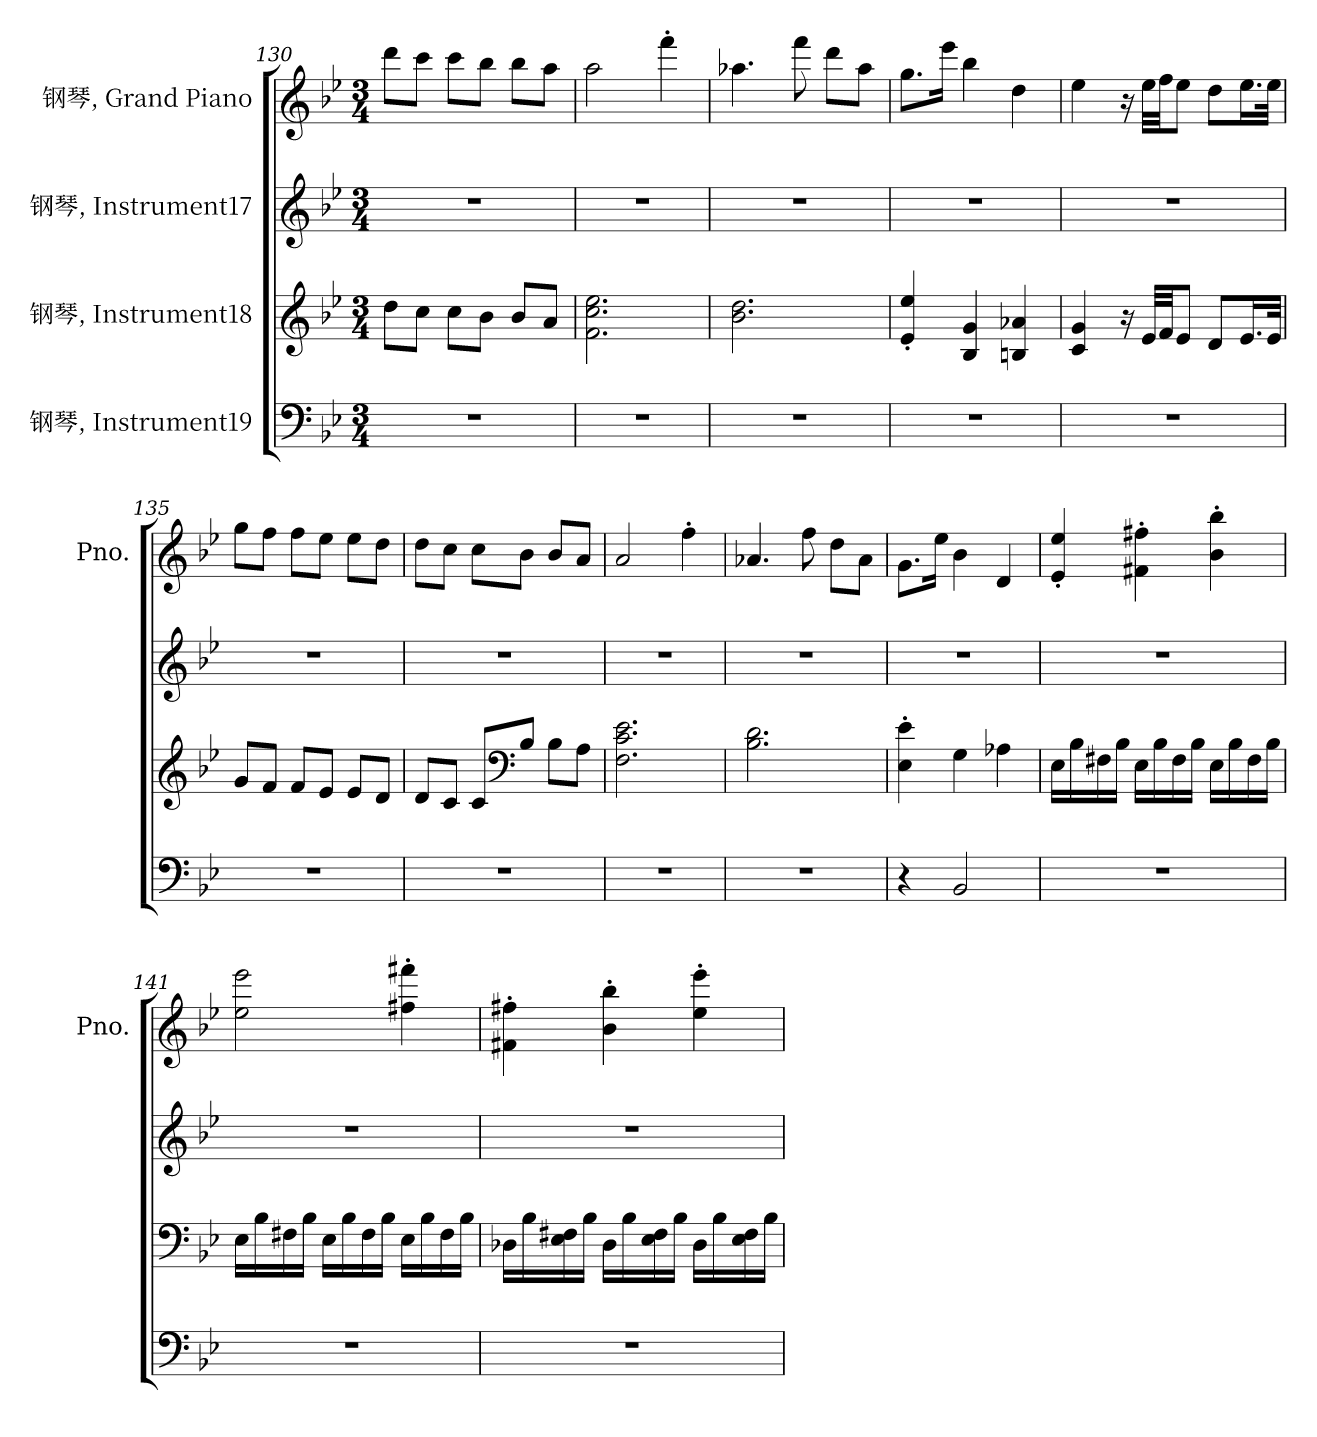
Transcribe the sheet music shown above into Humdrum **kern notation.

**kern	**kern	**kern	**kern
*part4	*part3	*part2	*part1
*staff4	*staff3	*staff2	*staff1
*I"钢琴, Instrument19	*I"钢琴, Instrument18	*I"钢琴, Instrument17	*I"钢琴, Grand Piano
*	*	*	*I'Pno.
*clefF4	*clefG2	*clefG2	*clefG2
*k[b-e-]	*k[b-e-]	*k[b-e-]	*k[b-e-]
*M3/4	*M3/4	*M3/4	*M3/4
=130	=130	=130	=130
2.r	8dd\L	2.r	8ddd\L
.	8cc\J	.	8ccc\J
.	8cc\L	.	8ccc\L
.	8b-\J	.	8bb-\J
.	8b-/L	.	8bb-\L
.	8a/J	.	8aa\J
!!LO:LB:g=z
=131	=131	=131	=131
2.r	2.f\ 2.cc\ 2.ee-\	2.r	2aa\
.	.	.	4fff'\
=132	=132	=132	=132
2.r	2.b-\ 2.dd\	2.r	4.aa-X\
.	.	.	8fff\
.	.	.	8ddd\L
.	.	.	8aa-\J
=133	=133	=133	=133
2.r	4e-/' 4ee-/'	2.r	8.gg\L
.	.	.	16eee-\Jk
.	4B-/ 4g/	.	4bb-\
.	4Bn/ 4a-X/	.	4dd\
=134	=134	=134	=134
2.r	4c/ 4g/	2.r	4ee-\
.	16r	.	16r
.	32e-/LLL	.	32ee-\LLL
.	32f/JJ	.	32ff\JJ
.	8e-/J	.	8ee-\J
.	8d/L	.	8dd\L
.	16.e-/L	.	16.ee-\L
.	32e-/JJk	.	32ee-\JJk
=135	=135	=135	=135
2.r	8g/L	2.r	8gg\L
.	8f/J	.	8ff\J
.	8f/L	.	8ff\L
.	8e-/J	.	8ee-\J
.	8e-/L	.	8ee-\L
.	8d/J	.	8dd\J
=136	=136	=136	=136
2.r	8d/L	2.r	8dd\L
.	8c/J	.	8cc\J
.	8c/L	.	8cc\L
*	*clefF4	*	*
.	8B-/J	.	8b-\J
.	8B-\L	.	8b-/L
.	8A\J	.	8a/J
!!LO:LB:g=z
=137	=137	=137	=137
2.r	2.F\ 2.c\ 2.e-\	2.r	2a/
.	.	.	4ff'\
=138	=138	=138	=138
2.r	2.B-\ 2.d\	2.r	4.a-X/
.	.	.	8ff\
.	.	.	8dd\L
.	.	.	8a-\J
=139	=139	=139	=139
4r	4E-\' 4e-\'	2.r	8.g\L
.	.	.	16ee-\Jk
2BB-/	4G\	.	4b-\
.	4A-X\	.	4d/
=140	=140	=140	=140
2.r	16E-\LL	2.r	4e-/' 4ee-/'
.	16B-\	.	.
.	16F#X\	.	.
.	16B-\JJ	.	.
.	16E-\LL	.	4f#X\' 4ff#X\'
.	16B-\	.	.
.	16F#\	.	.
.	16B-\JJ	.	.
.	16E-\LL	.	4b-\' 4bb-\'
.	16B-\	.	.
.	16F#\	.	.
.	16B-\JJ	.	.
=141	=141	=141	=141
2.r	16E-\LL	2.r	2ee-\ 2eee-\
.	16B-\	.	.
.	16F#X\	.	.
.	16B-\JJ	.	.
.	16E-\LL	.	.
.	16B-\	.	.
.	16F#\	.	.
.	16B-\JJ	.	.
.	16E-\LL	.	4ff#X\' 4fff#X\'
.	16B-\	.	.
.	16F#\	.	.
.	16B-\JJ	.	.
!!LO:PB:g=z
=142	=142	=142	=142
2.r	16D-X\LL	2.r	4f#X\' 4ff#X\'
.	16B-\	.	.
.	16E-\ 16F#X\	.	.
.	16B-\JJ	.	.
.	16D-\LL	.	4b-\' 4bb-\'
.	16B-\	.	.
.	16E-\ 16F#\	.	.
.	16B-\JJ	.	.
.	16D-\LL	.	4ee-\' 4eee-\'
.	16B-\	.	.
.	16E-\ 16F#\	.	.
.	16B-\JJ	.	.
=	=	=	=
*-	*-	*-	*-
